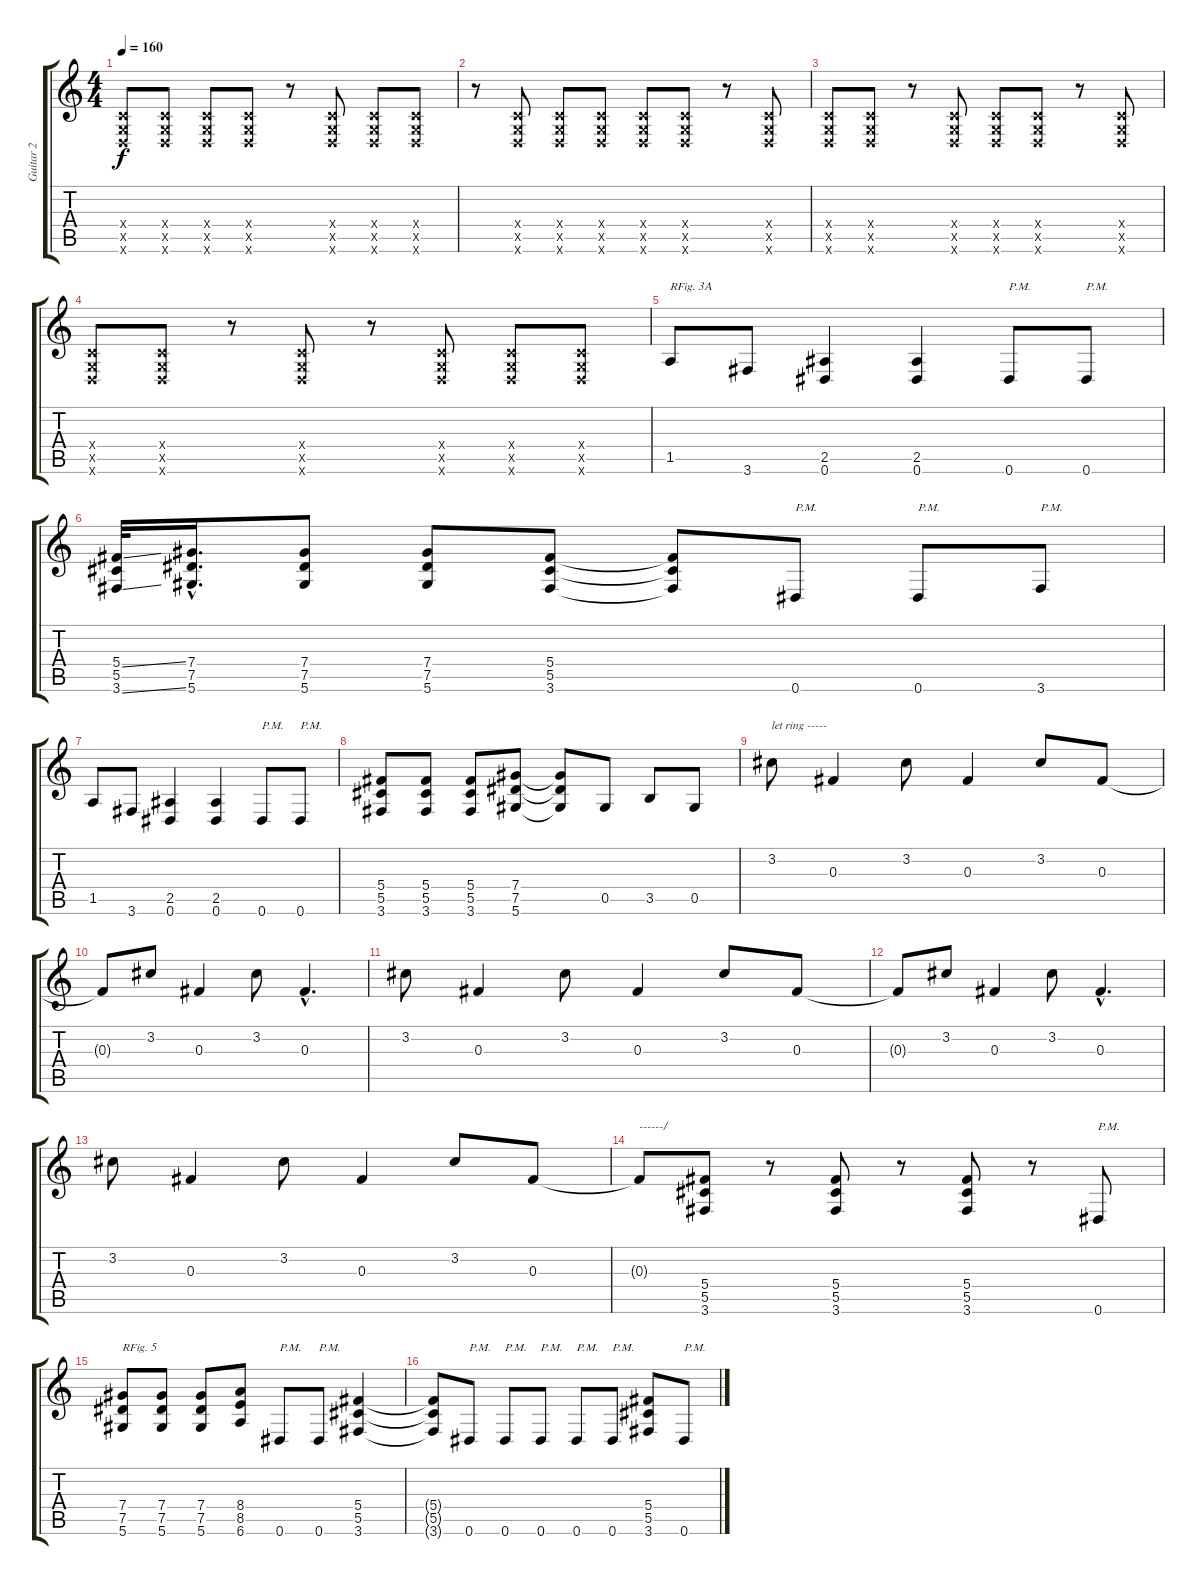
\track ("Guitar 2" "Guitar 2") {instrument distortionguitar}
\staff {score tabs}
\tuning (Eb4 Bb3 Gb3 Db3 Ab2 Eb2) {hide}
\ts (4 4)
\tempo 160
\clef g2
\ks c
(-1.4{x} -1.5{x} -1.6{x}).8{dy f} (-1.4{x} -1.5{x} -1.6{x}).8 (-1.4{x} -1.5{x} -1.6{x}).8 (-1.4{x} -1.5{x} -1.6{x}).8 r.8 (-1.4{x} -1.5{x} -1.6{x}).8 (-1.4{x} -1.5{x} -1.6{x}).8 (-1.4{x} -1.5{x} -1.6{x}).8 |
r.8 (-1.4{x} -1.5{x} -1.6{x}).8 (-1.4{x} -1.5{x} -1.6{x}).8 (-1.4{x} -1.5{x} -1.6{x}).8 (-1.4{x} -1.5{x} -1.6{x}).8 (-1.4{x} -1.5{x} -1.6{x}).8 r.8 (-1.4{x} -1.5{x} -1.6{x}).8 |
(-1.4{x} -1.5{x} -1.6{x}).8 (-1.4{x} -1.5{x} -1.6{x}).8 r.8 (-1.4{x} -1.5{x} -1.6{x}).8 (-1.4{x} -1.5{x} -1.6{x}).8 (-1.4{x} -1.5{x} -1.6{x}).8 r.8 (-1.4{x} -1.5{x} -1.6{x}).8 |
(-1.4{x} -1.5{x} -1.6{x}).8 (-1.4{x} -1.5{x} -1.6{x}).8 r.8 (-1.4{x} -1.5{x} -1.6{x}).8 r.8 (-1.4{x} -1.5{x} -1.6{x}).8 (-1.4{x} -1.5{x} -1.6{x}).8 (-1.4{x} -1.5{x} -1.6{x}).8 |
1.5.8{txt "RFig. 3A"} 3.6.8 (2.5 0.6).4 (2.5 0.6).4 0.6.8{txt "P.M."} 0.6.8{txt "P.M."} |
(5.4{ss} 5.5 3.6{ss}).32 (7.4{hac} 7.5{hac} 5.6{hac}).16{d} (7.4 7.5 5.6).8 (7.4 7.5 5.6).8 (5.4 5.5 3.6).8 (5.4{t} 5.5{t} 3.6{t}).8 0.6.8{txt "P.M."} 0.6.8{txt "P.M."} 3.6.8{txt "P.M."} |
1.5.8 3.6.8 (2.5 0.6).4 (2.5 0.6).4 0.6.8{txt "P.M."} 0.6.8{txt "P.M."} |
(5.4 5.5 3.6).8 (5.4 5.5 3.6).8 (5.4 5.5 3.6).8 (7.4 7.5 5.6).8 (7.4{t} 7.5{t} 5.6{t}).8 0.5.8 3.5.8 0.5.8 |
3.2.8{txt "let ring -----"} 0.3.4 3.2.8 0.3.4 3.2.8 0.3.8 |
0.3{t}.8 3.2.8 0.3.4 3.2.8 0.3{hac}.4{d} |
3.2.8 0.3.4 3.2.8 0.3.4 3.2.8 0.3.8 |
0.3{t}.8 3.2.8 0.3.4 3.2.8 0.3{hac}.4{d} |
3.2.8 0.3.4 3.2.8 0.3.4 3.2.8 0.3.8 |
0.3{t}.8{txt "------/"} (5.4 5.5 3.6).8 r.8 (5.4 5.5 3.6).8 r.8 (5.4 5.5 3.6).8 r.8 0.6.8{txt "P.M."} |
(7.4 7.5 5.6).8{txt "RFig. 5"} (7.4 7.5 5.6).8 (7.4 7.5 5.6).8 (8.4 8.5 6.6).8 0.6.8{txt "P.M."} 0.6.8{txt "P.M."} (5.4 5.5 3.6).4 |
(5.4{t} 5.5{t} 3.6{t}).8 0.6.8{txt "P.M."} 0.6.8{txt "P.M."} 0.6.8{txt "P.M."} 0.6.8{txt "P.M."} 0.6.8{txt "P.M."} (5.4 5.5 3.6).8 0.6.8{txt "P.M."}
